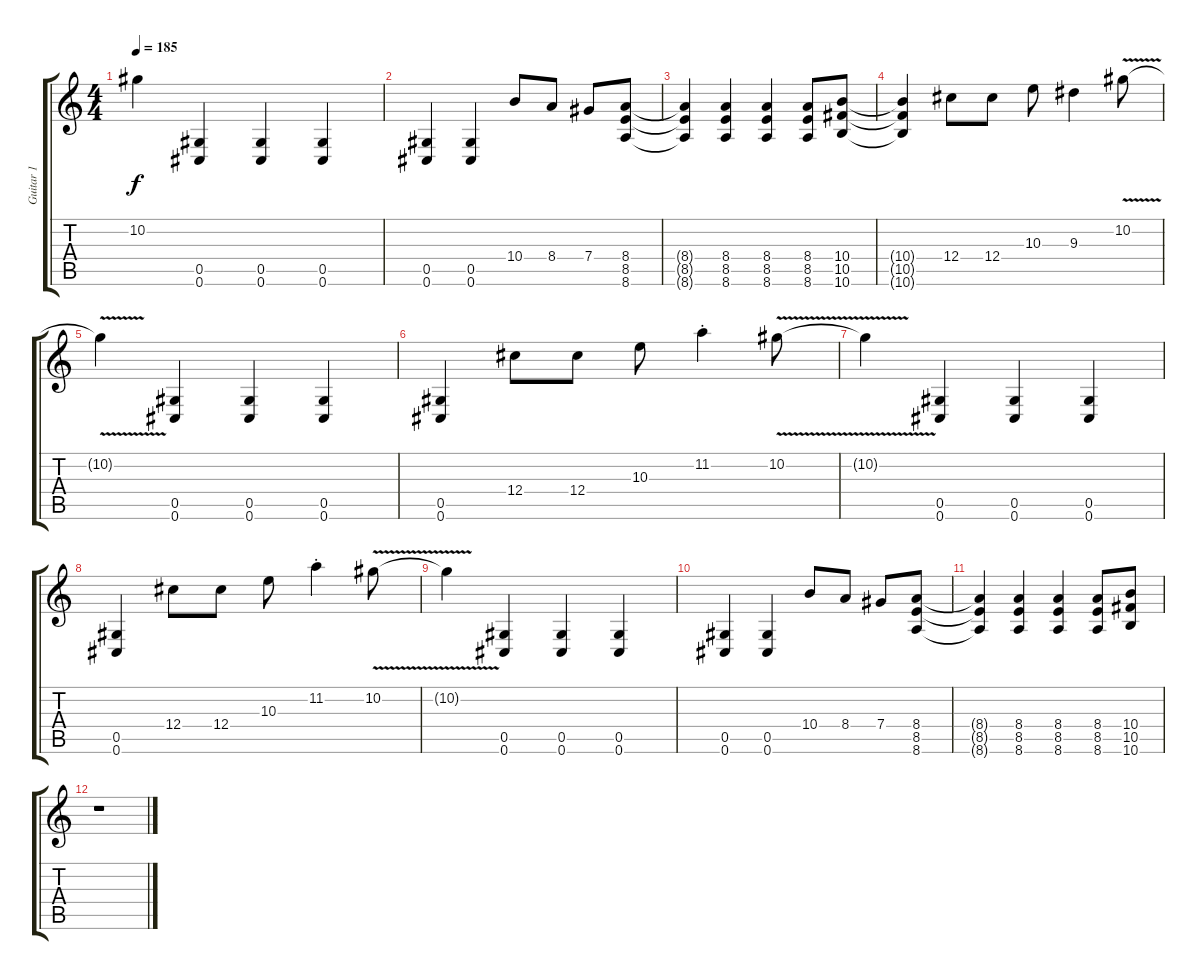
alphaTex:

\track ("Guitar 1" "Guitar 1") {instrument distortionguitar}
\staff {score tabs}
\tuning (Eb4 Bb3 Gb3 Db3 Ab2 Db2) {hide}
\ts (4 4)
\tempo 185
\clef g2
\ks c
10.2{t}.4{dy f} (0.5 0.6).4 (0.5 0.6).4 (0.5 0.6).4 |
(0.5 0.6).4 (0.5 0.6).4 10.4.8 8.4.8 7.4.8 (8.4 8.5 8.6).8 |
(8.4{t} 8.5{t} 8.6{t}).4 (8.4 8.5 8.6).4 (8.4 8.5 8.6).4 (8.4 8.5 8.6).8 (10.4 10.5 10.6).8 |
(10.4{t} 10.5{t} 10.6{t}).4 12.4.8 12.4.8 10.3.8 9.3.4 10.2{v}.8 |
10.2{t}.4 (0.5 0.6).4 (0.5 0.6).4 (0.5 0.6).4 |
(0.5 0.6).4 12.4.8 12.4.8 10.3.8 11.2{st}.4 10.2{v}.8 |
10.2{t}.4 (0.5 0.6).4 (0.5 0.6).4 (0.5 0.6).4 |
(0.5 0.6).4 12.4.8 12.4.8 10.3.8 11.2{st}.4 10.2{v}.8 |
10.2{t}.4 (0.5 0.6).4 (0.5 0.6).4 (0.5 0.6).4 |
(0.5 0.6).4 (0.5 0.6).4 10.4.8 8.4.8 7.4.8 (8.4 8.5 8.6).8 |
(8.4{t} 8.5{t} 8.6{t}).4 (8.4 8.5 8.6).4 (8.4 8.5 8.6).4 (8.4 8.5 8.6).8 (10.4 10.5 10.6).8 |
r.1
